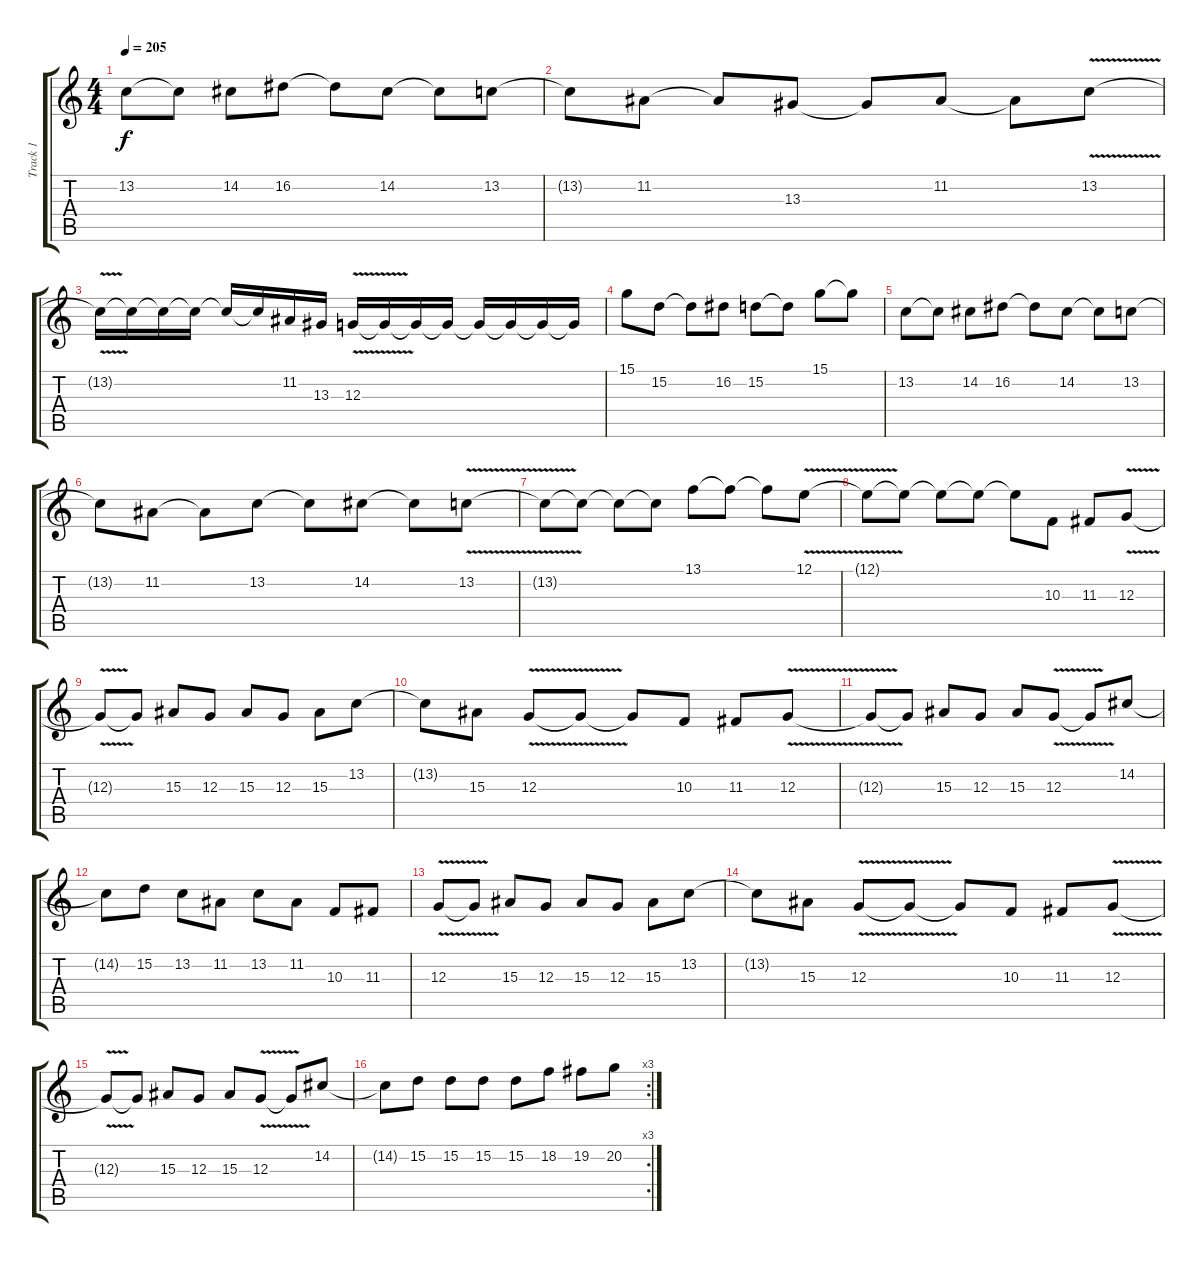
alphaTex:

\track ("Track 1" "Track 1") {instrument lead5charang}
\staff {score tabs}
\tuning (E4 B3 G3 D3 A2 E2) {hide}
\ts (4 4)
\tempo 205
\clef g2
\ks c
13.2.8{dy f} 13.2{t}.8 14.2.8 16.2.8 16.2{t}.8 14.2.8 14.2{t}.8 13.2.8 |
13.2{t}.8 11.2.8 11.2{t}.8 13.3.8 13.3{t}.8 11.2.8 11.2{t}.8 13.2{v}.8 |
13.2{t}.16 13.2{t}.16 13.2{t}.16 13.2{t}.16 13.2{t}.16 13.2{t}.16 11.2.16 13.3.16 12.3{v}.16 12.3{t}.16 12.3{t}.16 12.3{t}.16 12.3{t}.16 12.3{t}.16 12.3{t}.16 12.3{t}.16 |
15.1.8 15.2.8 15.2{t}.8 16.2.8 15.2.8 15.2{t}.8 15.1.8 15.1{t}.8 |
13.2.8 13.2{t}.8 14.2.8 16.2.8 16.2{t}.8 14.2.8 14.2{t}.8 13.2.8 |
13.2{t}.8 11.2.8 11.2{t}.8 13.2.8 13.2{t}.8 14.2.8 14.2{t}.8 13.2{v}.8 |
13.2{t}.8 13.2{t}.8 13.2{t}.8 13.2{t}.8 13.1.8 13.1{t}.8 13.1{t}.8 12.1{v}.8 |
12.1{t}.8 12.1{t}.8 12.1{t}.8 12.1{t}.8 12.1{t}.8 10.3.8 11.3.8 12.3{v}.8 |
12.3{t}.8 12.3{t}.8 15.3.8 12.3.8 15.3.8 12.3.8 15.3.8 13.2.8 |
13.2{t}.8 15.3.8 12.3{v}.8 12.3{t}.8 12.3{t}.8 10.3.8 11.3.8 12.3{v}.8 |
12.3{t}.8 12.3{t}.8 15.3.8 12.3.8 15.3.8 12.3{v}.8 12.3{t}.8 14.2.8 |
14.2{t}.8 15.2.8 13.2.8 11.2.8 13.2.8 11.2.8 10.3.8 11.3.8 |
12.3{v}.8 12.3{t}.8 15.3.8 12.3.8 15.3.8 12.3.8 15.3.8 13.2.8 |
13.2{t}.8 15.3.8 12.3{v}.8 12.3{t}.8 12.3{t}.8 10.3.8 11.3.8 12.3{v}.8 |
12.3{t}.8 12.3{t}.8 15.3.8 12.3.8 15.3.8 12.3{v}.8 12.3{t}.8 14.2.8 |
\rc 3
14.2{t}.8 15.2.8 15.2.8 15.2.8 15.2.8 18.2.8 19.2.8 20.2.8
